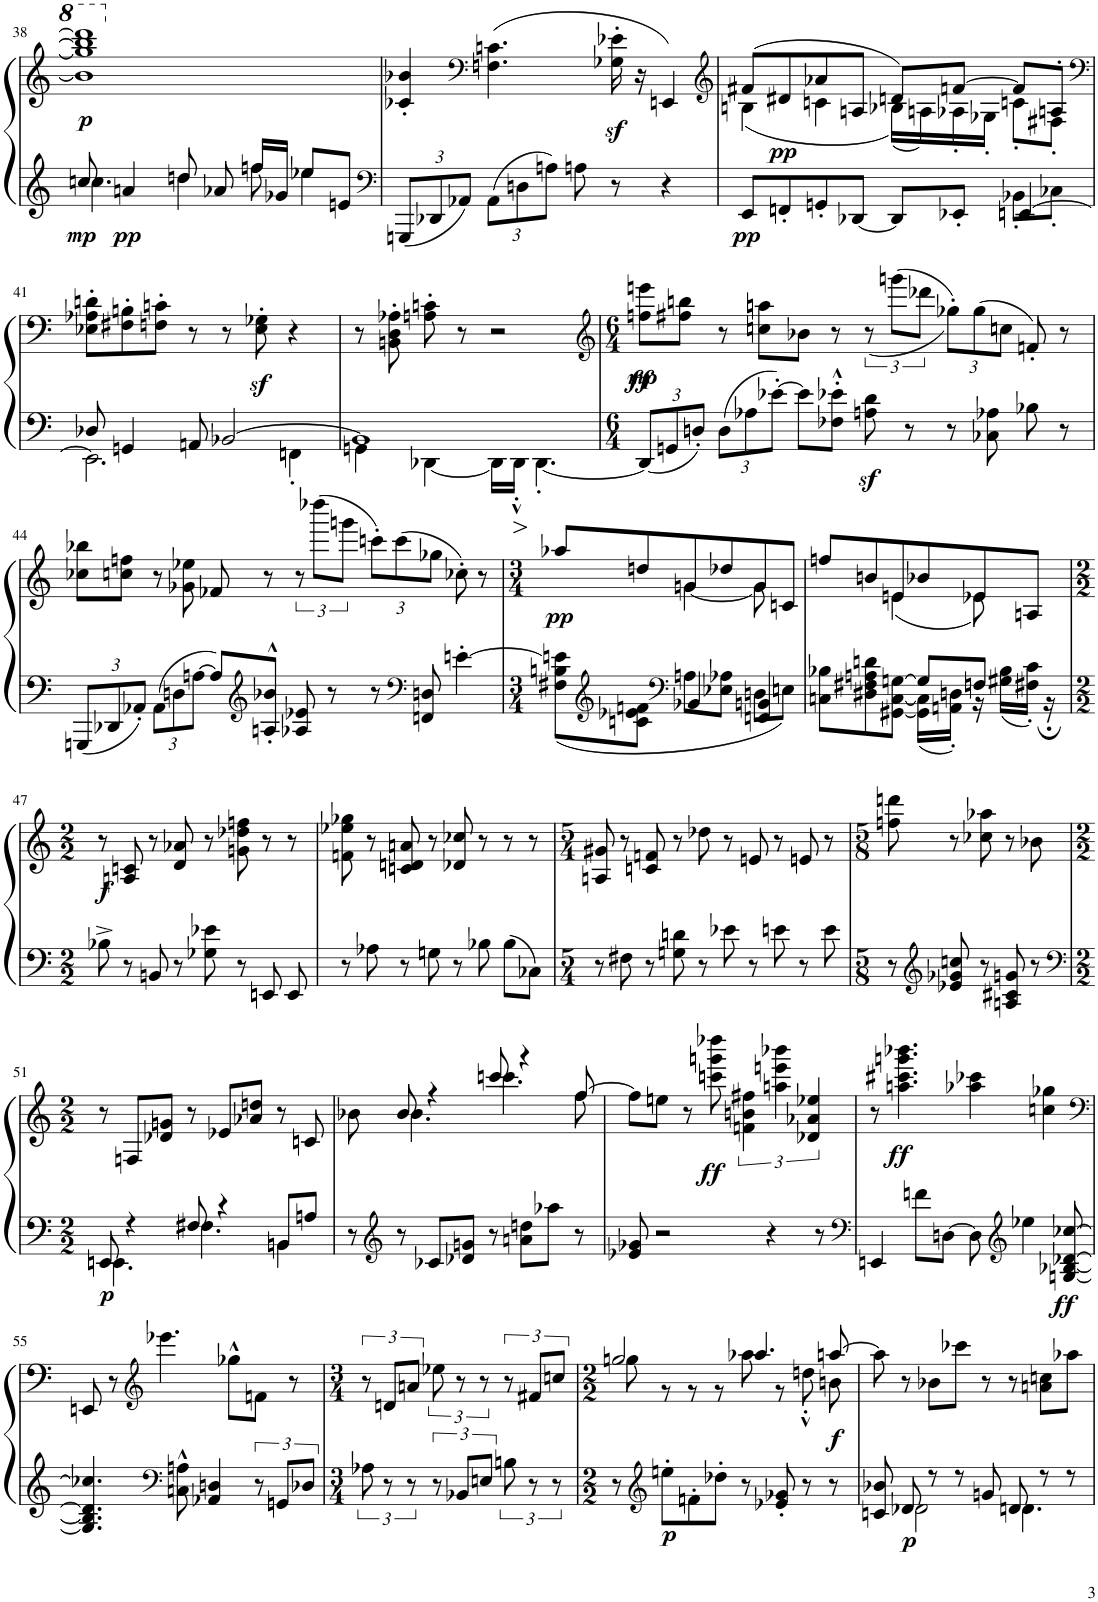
**kern	**kern	**dynam
*part1	*part1	*part1
*staff2	*staff1	*staff1/2
*I"Piano	*	*
*I'Pno.	*	*
!!LO:PB:g=z
*clefG2	*clefG2	*
*k[]	*k[]	*
*M4/4	*M4/4	*
=38	=38	=38
*^	*	*
!	!	!	!LO:DY:b=2
!	!	!	!LO:DY:n=1:b
8ccn/	4.ccn\	1bb-] 1ggg-] 1bbb] 1dddd-]	mp p
!	!	!	!LO:DY:n=2:b=2
4an/	.	.	pp
8ddn/	4dd\	.	.
8a-X/	.	.	.
16ffn/LL	8ff\	.	.
16g-X/JJ	.	.	.
8ee-X/L	4ee-\	.	.
8en/J	.	.	.
*v	*v	*	*
=39	=39	=39
*clefF4	*	*
*Xbrackettup	*	*
12GGGn/L	4c-X/' 4b-X/'	.
12DD-X/	.	.
12AA-X/J	.	.
*	*clefF4	*
12AA-\L	(4.Fn\ 4.cn\	.
12Dn\	.	.
12An\J	.	.
8An\	.	.
8r	16G-X\z<' 16e-X\z<'	.
.	16r	.
4r	4EEn/)	.
=40	=40	=40
*	*clefG2	*
*^	*^	*
!	!	!	!	!LO:DY:b=2
8EE/L	2.ryy	(8f#X/L	(4Bn\	pp
!	!	!	!	!LO:DY:b
8FFn'/	.	8d#X/	.	pp
8GGn'/	.	8a-X/	4cn\	.
[8DD-X/J	.	8An/J	.	.
8DD-/L]	.	8dn/L)	(16B-X\LL)	.
.	.	.	16An\)	.
8EE-X'/J	.	[8fn/J	16A-X'\	.
.	.	.	16G-X'\JJ	.
[4EEn/	8BB-X'\L	8f/L]	8cn'\L	.
.	8C-X'\J	8An'/J	8F#X'\J	.
*	*	*v	*v	*
!!LO:LB:g=z
=41	=41	=41	=41
*	*	*clefF4	*
8D-X/	2.EE\]	8E-X\' 8A-X\' 8dn\'L	.
4GGn/	.	8F#X\' 8Bn\'	.
.	.	8Fn\' 8cn\'J	.
8AAn/	.	8r	.
[2BB-X/	.	8r	.
.	.	8E-\z<' 8G-X\z<'	.
.	4FFn'\	4r	.
=42	=42	=42	=42
1BB-]	4GGn\	8r	.
.	.	8BBn\' 8D\' 8A-X\'	.
.	[4DD-X\	8An\' 8cn\'	.
.	.	8r	.
.	16DD-\LL]	2r	.
.	16DD-'^^\JJ	.	.
.	[4.DD-'\	.	.
*v	*v	*	*
=43	=43	=43
*	*clefG2	*
*M6/4	*M6/4	*
*^	*	*
!	!	!	!LO:DY:b
!	!	!	!LO:DY:n=1:b
*v	*v	*	*
12DD-/L]	8ffn\ 8eeen\L	mp ff
12GGn/	.	.
.	8ff#X\ 8bbn\J	.
12Dn'/J	.	.
12D\L	8r	.
12A-X\	.	.
.	8ccn\ 8aan\L	.
[12e-X'\J	.	.
8e-\L]	8b-X\J	.
8F-X\'^^ 8e-X\'^^J	8r	.
8An\z< 8d\z<	(12r	.
.	(12gggn\L	.
8r	.	.
.	12ddd-X\J	.
*	*Xbrackettup	*
8r	12gg-X'\L))	.
.	(12gg-\	.
8C-X\ 8A-X\	.	.
.	12ccn\J	.
8B-X\	8fn'/)	.
8r	8r	.
!!LO:LB:g=z
=44	=44	=44
12GGGn/L	8cc-X\ 8bb-X\L	.
12DD-X/	.	.
.	8ccn\ 8ffn\J	.
12AA-X'/J	.	.
12AA-\L	8r	.
12Dn\	.	.
.	8g-X\ 8ee-X\	.
[12An\J	.	.
8A/L]	8f-X/	.
*clefG2	*	*
8An/'^^ 8b-X/'^^J	8r	.
*	*brackettup	*
8A-X/ 8e-X/	12r	.
.	(12dddd-X\L	.
8r	.	.
.	12gggn\J	.
*	*Xbrackettup	*
8r	12cccn'\L)	.
.	(12ccc\	.
*clefF4	*	*
8FFn/ 8Dn/	.	.
.	12gg-X\J	.
[4en'\	8cc-X'\)	.
.	8r	.
=45	=45	=45
*M3/4	*M3/4	*
*^	*^	*
!	!	!	!	!LO:DY:b
8F#X\ 8Bn\ 8en\]L	4ryy	8aa-X/L	4ryy	pp
*clefG2	*	*	*	*
8cn\ 8e-X\ 8fn\J	.	8ddn/	.	.
*clefF4	*	*	*	*
4BB-X/	8An\L	8gn/	[4g\	.
.	8E-X\ 8A-X\J	8dd-X/	.	.
4FFn/ 4BBn/	8Dn\L	8g/	8g\]	.
.	8En\J	8cn/J	8ryy	.
=46	=46	=46	=46	=46
8Cn\ 8B-X\L	4.ryy	8ffn/L	4ryy	.
8D#X\ 8F#X\ 8An\ 8dn\	.	8bn/	.	.
[8GG#X\ [8C\ [8Gn\J	.	8en/	(4e\	.
8G/L]	16GG#\] 16C\]LL	8b-X/	.	.
.	16AAn\' 16Dn\'JJ	.	.	.
8Fn/J	16r	8e-X/	8e-\)	.
.	16G#X\ 16B-\LL	.	.	.
8ryy	16F#X\' 16c\'JJ	8An/J	8ryy	.
.	16r;	.	.	.
*v	*v	*	*	*
*	*v	*v	*
!!LO:LB:g=z
=47	=47	=47
*M2/2	*M2/2	*
*^	*	*
!	!	!	!LO:DY:b
*v	*v	*	*
8B-X^\	8r	f
8r	8An/ 8cn/	.
8BBn/	8r	.
8r	8d/ 8a-X/	.
8G-X\ 8e-X\	8r	.
8r	8gn\ 8dd-X\ 8ffn\	.
8EEn/	8r	.
8EE/	8r	.
=48	=48	=48
8r	8fn\ 8ee-X\ 8gg-X\	.
8A-X\	8r	.
8r	8cn/ 8dn/ 8an/	.
8Gn\	8r	.
8r	8d-X/ 8cc-X/	.
8B-X\	8r	.
8B-\L	8r	.
8C-X\J	8r	.
=49	=49	=49
*M5/4	*M5/4	*
8r	8An/ 8g#X/	.
8F#X\	8r	.
8r	8cn/ 8fn/	.
8Gn\ 8dn\	8r	.
8r	8dd-X\	.
8e-X\	8r	.
8r	8en/	.
8en\	8r	.
8r	8en/	.
8e\	8r	.
=50	=50	=50
*M5/8	*M5/8	*
8r	8ffn\ 8dddn\	.
*clefG2	*	*
8e-X/ 8g-X/ 8ccn/	8r	.
8r	8cc-X\ 8aa-X\	.
8An/ 8c#X/ 8gn/	8r	.
8r	8b-X\	.
!!LO:LB:g=z
=51	=51	=51
*clefF4	*	*
*M2/2	*M2/2	*
*^	*	*
!	!	!	!LO:DY:b=2
8EEn/	4.EE\	8r	p
4r	.	8Fn/L	.
.	.	8d-X/ 8gn/J	.
8F#X/	4.F#\	8r	.
4r	.	8e-X/L	.
.	.	8a-X/ 8ddn/J	.
8BBn/L	4BB\	8r	.
8An/J	.	8cn/	.
*v	*v	*	*
=52	=52	=52
*	*^	*
8r	8b-X\	8ryy	.
*clefG2	*	*	*
8r	8b-/	4.b-\	.
8c-X/L	4r	.	.
8d-X/ 8gn/J	.	.	.
8r	8cccn/	4.ccc\	.
8an\ 8ddn\L	4r	.	.
8aa-X\J	.	.	.
8r	[8ff/	8ff\	.
*	*v	*v	*
=53	=53	=53
8e-X/ 8g-X/	8ff\L]	.
2r	8een\J	.
.	8r	.
!	!	!LO:DY:b
.	8cccn\ 8gggn\ 8dddd-X\	ff
*	*brackettup	*
.	6fn\ 6bn\ 6ff#X\	.
4r	.	.
.	6aan\ 6eeen\ 6bbb-X\	.
.	6d-X/ 6a-X/ 6ee-X/	.
8r	.	.
=54	=54	=54
*clefF4	*	*
4EEn/	8r	.
!	!	!LO:DY:b
.	4.aan\ 4.ccc#X\ 4.gggn\ 4.bbb-X\	ff
8fn\L	.	.
[8Dn\J	.	.
8D\]	4aa-X\ 4ccc-X\	.
*clefG2	*	*
4ee-X\	.	.
.	4ccn\ 4gg-X\	.
!	!	!LO:DY:b=2
[8Gn/ [8B-X/ [8d-X/ [8cc-X/	.	ff
!!LO:LB:g=z
=55	=55	=55
*	*clefF4	*
4.G/] 4.B-/] 4.d-/] 4.cc-X/]	8EEn/	.
.	8r	.
*	*clefG2	*
.	4.eee-X\	.
*clefF4	*	*
8Cn\^^ 8An\^^	.	.
4AA-X/ 4Dn/	.	.
.	8gg-X^^\L	.
*brackettup	*	*
12r	8fn\J	.
12GGn/L	.	.
.	8r	.
12D-X/J	.	.
=56	=56	=56
*M3/4	*M3/4	*
12A-X\	12r	.
4r	12dn/L	.
.	12an/J	.
.	12ee-X\	.
12BB-X/L	4r	.
12En/J	.	.
12Bn\	.	.
12r	12f#X/L	.
12r	12ccn/J	.
=57	=57	=57
*M2/2	*M2/2	*
*	*^	*
8r	2gg/	8ggn\	.
*clefG2	*	*	*
!	!	!	!LO:DY:b=2
8een'\L	.	8r	p
8fn'\	.	8r	.
8dd-X'\J	.	8r	.
8r	4.aa-X/	8aa-\	.
8e-X/' 8g-X/'	.	8r	.
8r	.	8ddn'^^\	.
!	!	!	!LO:DY:b
8r	[8aan/	8bn\	f
*	*v	*v	*
=58	=58	=58
*^	*	*
8cn/ 8b-X/	8ryy	8aa\]	.
!	!	!	!LO:DY:b=2
8d-X/	2d-\	8r	p
8r	.	8b-X\L	.
8r	.	8ccc-X\J	.
8gn/	.	8r	.
8dn/	4.d\	8r	.
8r	.	8an\ 8ccn\L	.
8r	.	8aa-X\J	.
*v	*v	*	*
=	=	=
*-	*-	*-
